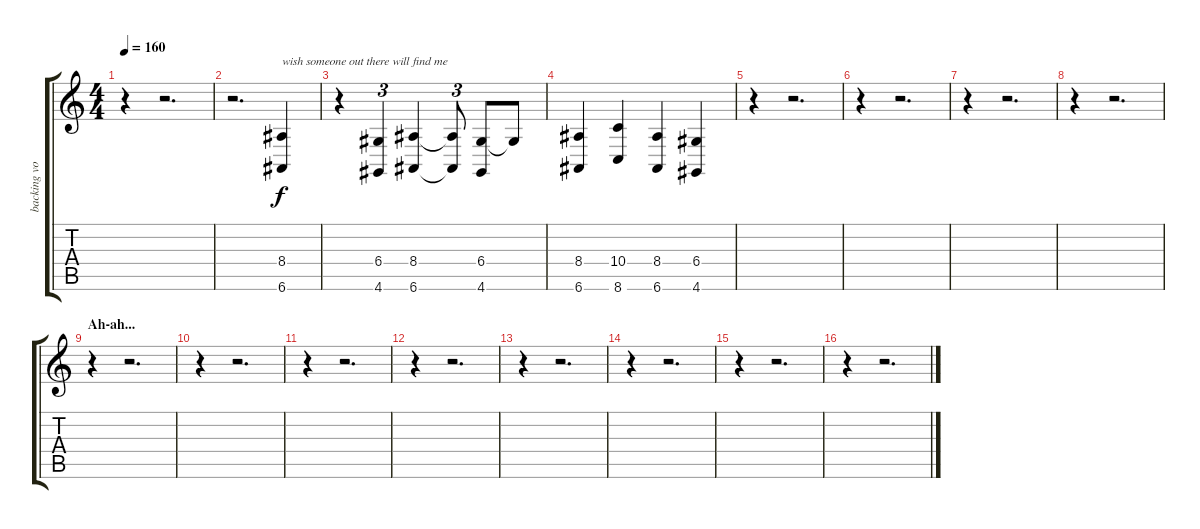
\track ("backing vox" "backing vo") {instrument tenorsax}
\staff {score tabs}
\tuning (E4 B3 G3 D3 A2 E2) {hide}
\ts (4 4)
\tempo 160
\clef g2
\ks c
r.4{dy f} r.2{d} |
r.2{d} (8.4 6.6).4{txt "wish someone out there will find me"} |
r.4 (6.4 4.6).4{tu (3 2)} (8.4 6.6).4 (8.4{t} 6.6{t}).8{tu (3 2)} (6.4 4.6).8 6.4{t}.8 |
(8.4 6.6).4 (10.4 8.6).4 (8.4 6.6).4 (6.4 4.6).4 |
r.4 r.2{d} |
r.4 r.2{d} |
r.4 r.2{d} |
r.4 r.2{d} |
\section ("" "Ah-ah...")
r.4 r.2{d} |
r.4 r.2{d} |
r.4 r.2{d} |
r.4 r.2{d} |
r.4 r.2{d} |
r.4 r.2{d} |
r.4 r.2{d} |
r.4 r.2{d}
